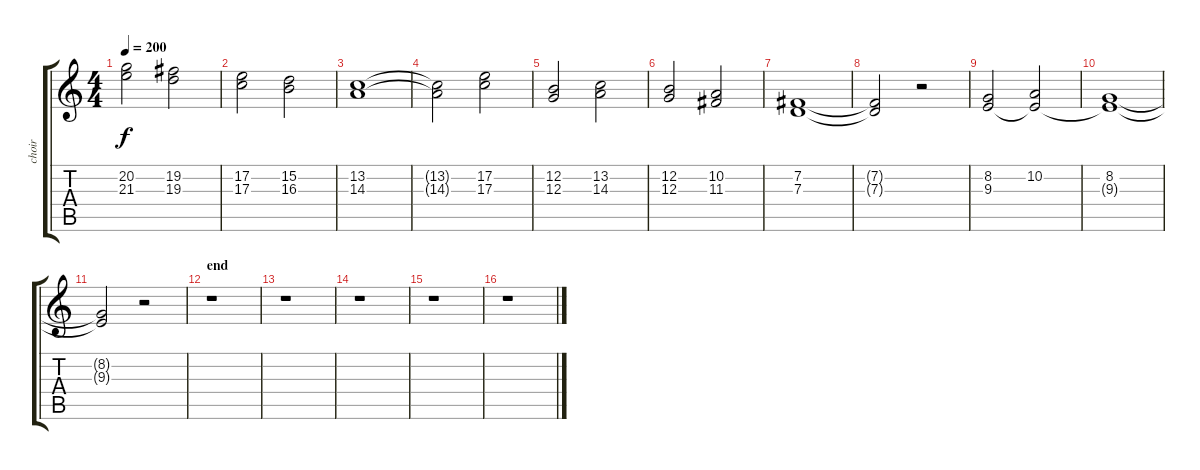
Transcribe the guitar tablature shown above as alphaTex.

\track ("choir" "choir") {instrument choiraahs}
\staff {score tabs}
\tuning (E4 B3 G3 D3 A2 E2) {hide}
\ts (4 4)
\tempo 200
\clef g2
\ks c
(20.2 21.3).2{dy f} (19.2 19.3).2 |
(17.2 17.3).2 (15.2 16.3).2 |
(13.2 14.3).1 |
(13.2{t} 14.3{t}).2 (17.2 17.3).2 |
(12.2 12.3).2 (13.2 14.3).2 |
(12.2 12.3).2 (10.2 11.3).2 |
(7.2 7.3).1 |
(7.2{t} 7.3{t}).2 r.2 |
(8.2 9.3).2 (10.2 9.3{t}).2 |
(8.2 9.3{t}).1 |
(8.2{t} 9.3{t}).2 r.2 |
\section ("" "end")
r.1 |
r.1 |
r.1 |
r.1 |
r.1
